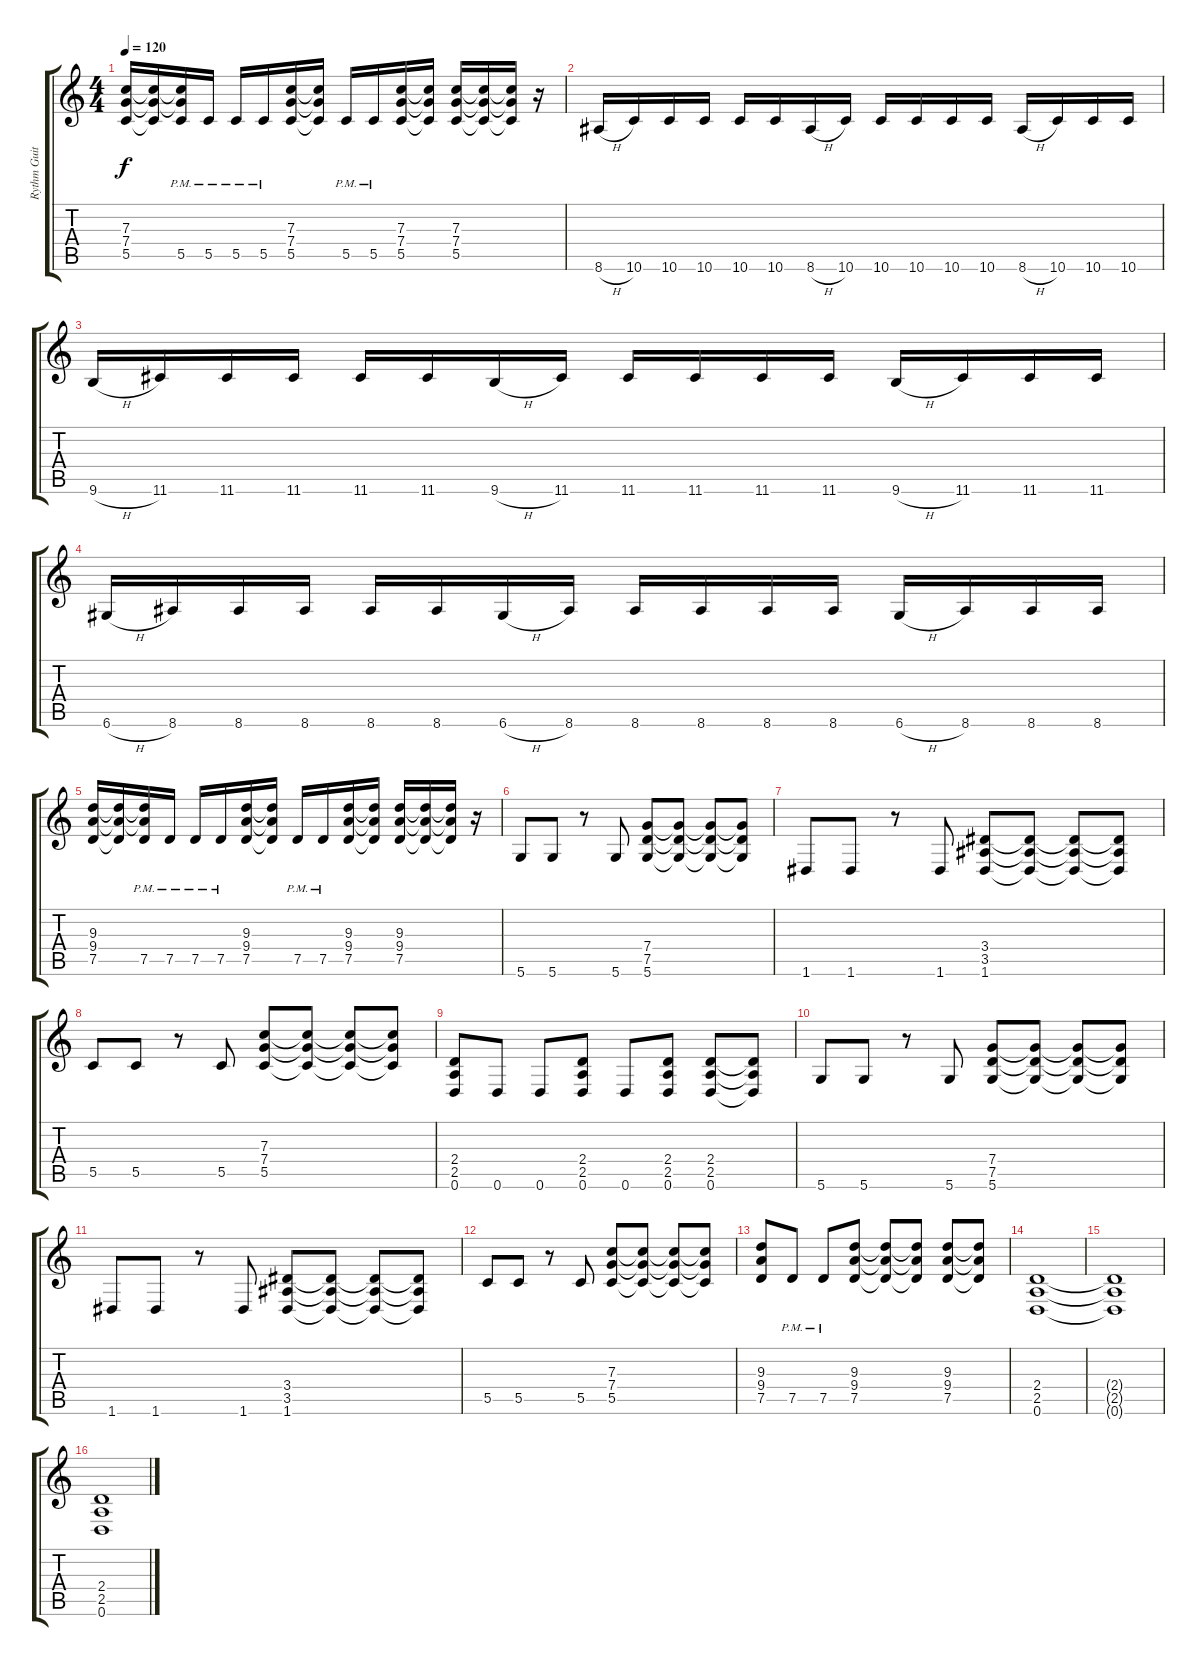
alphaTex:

\track ("Rythm Guitar" "Rythm Guit") {instrument distortionguitar}
\staff {score tabs}
\tuning (D4 A3 F3 C3 G2 D2) {hide}
\ts (4 4)
\tempo 120
\clef g2
\ks c
(7.3 7.4 5.5).16{dy f} (7.3{t} 7.4{t} 5.5{t}).16 (7.3{t} 7.4{t} 5.5{pm}).16 5.5{pm}.16 5.5{pm}.16 5.5{pm}.16 (7.3 7.4 5.5).16 (7.3{t} 7.4{t} 5.5{t}).16 5.5{pm}.16 5.5{pm}.16 (7.3 7.4 5.5).16 (7.3{t} 7.4{t} 5.5{t}).16 (7.3 7.4 5.5).16 (7.3{t} 7.4{t} 5.5{t}).16 (7.3{t} 7.4{t} 5.5{t}).16 r.16 |
8.6{h}.16 10.6.16 10.6.16 10.6.16 10.6.16 10.6.16 8.6{h}.16 10.6.16 10.6.16 10.6.16 10.6.16 10.6.16 8.6{h}.16 10.6.16 10.6.16 10.6.16 |
9.6{h}.16 11.6.16 11.6.16 11.6.16 11.6.16 11.6.16 9.6{h}.16 11.6.16 11.6.16 11.6.16 11.6.16 11.6.16 9.6{h}.16 11.6.16 11.6.16 11.6.16 |
6.6{h}.16 8.6.16 8.6.16 8.6.16 8.6.16 8.6.16 6.6{h}.16 8.6.16 8.6.16 8.6.16 8.6.16 8.6.16 6.6{h}.16 8.6.16 8.6.16 8.6.16 |
(9.3 9.4 7.5).16 (9.3{t} 9.4{t} 7.5{t}).16 (9.3{t} 9.4{t} 7.5{pm}).16 7.5{pm}.16 7.5{pm}.16 7.5{pm}.16 (9.3 9.4 7.5).16 (9.3{t} 9.4{t} 7.5{t}).16 7.5{pm}.16 7.5{pm}.16 (9.3 9.4 7.5).16 (9.3{t} 9.4{t} 7.5{t}).16 (9.3 9.4 7.5).16 (9.3{t} 9.4{t} 7.5{t}).16 (9.3{t} 9.4{t} 7.5{t}).16 r.16 |
5.6.8 5.6.8 r.8 5.6.8 (7.4 7.5 5.6).8 (7.4{t} 7.5{t} 5.6{t}).8 (7.4{t} 7.5{t} 5.6{t}).8 (7.4{t} 7.5{t} 5.6{t}).8 |
1.6.8 1.6.8 r.8 1.6.8 (3.4 3.5 1.6).8 (3.4{t} 3.5{t} 1.6{t}).8 (3.4{t} 3.5{t} 1.6{t}).8 (3.4{t} 3.5{t} 1.6{t}).8 |
5.5.8 5.5.8 r.8 5.5.8 (7.3 7.4 5.5).8 (7.3{t} 7.4{t} 5.5{t}).8 (7.3{t} 7.4{t} 5.5{t}).8 (7.3{t} 7.4{t} 5.5{t}).8 |
(2.4 2.5 0.6).8 0.6.8 0.6.8 (2.4 2.5 0.6).8 0.6.8 (2.4 2.5 0.6).8 (2.4 2.5 0.6).8 (2.4{t} 2.5{t} 0.6{t}).8 |
5.6.8 5.6.8 r.8 5.6.8 (7.4 7.5 5.6).8 (7.4{t} 7.5{t} 5.6{t}).8 (7.4{t} 7.5{t} 5.6{t}).8 (7.4{t} 7.5{t} 5.6{t}).8 |
1.6.8 1.6.8 r.8 1.6.8 (3.4 3.5 1.6).8 (3.4{t} 3.5{t} 1.6{t}).8 (3.4{t} 3.5{t} 1.6{t}).8 (3.4{t} 3.5{t} 1.6{t}).8 |
5.5.8 5.5.8 r.8 5.5.8 (7.3 7.4 5.5).8 (7.3{t} 7.4{t} 5.5{t}).8 (7.3{t} 7.4{t} 5.5{t}).8 (7.3{t} 7.4{t} 5.5{t}).8 |
(9.3 9.4 7.5).8 7.5{pm}.8 7.5{pm}.8 (9.3 9.4 7.5).8 (9.3{t} 9.4{t} 7.5{t}).8 (9.3{t} 9.4{t} 7.5{t}).8 (9.3 9.4 7.5).8 (9.3{t} 9.4{t} 7.5{t}).8 |
(2.4 2.5 0.6).1 |
(2.4{t} 2.5{t} 0.6{t}).1 |
(2.4 2.5 0.6).1
